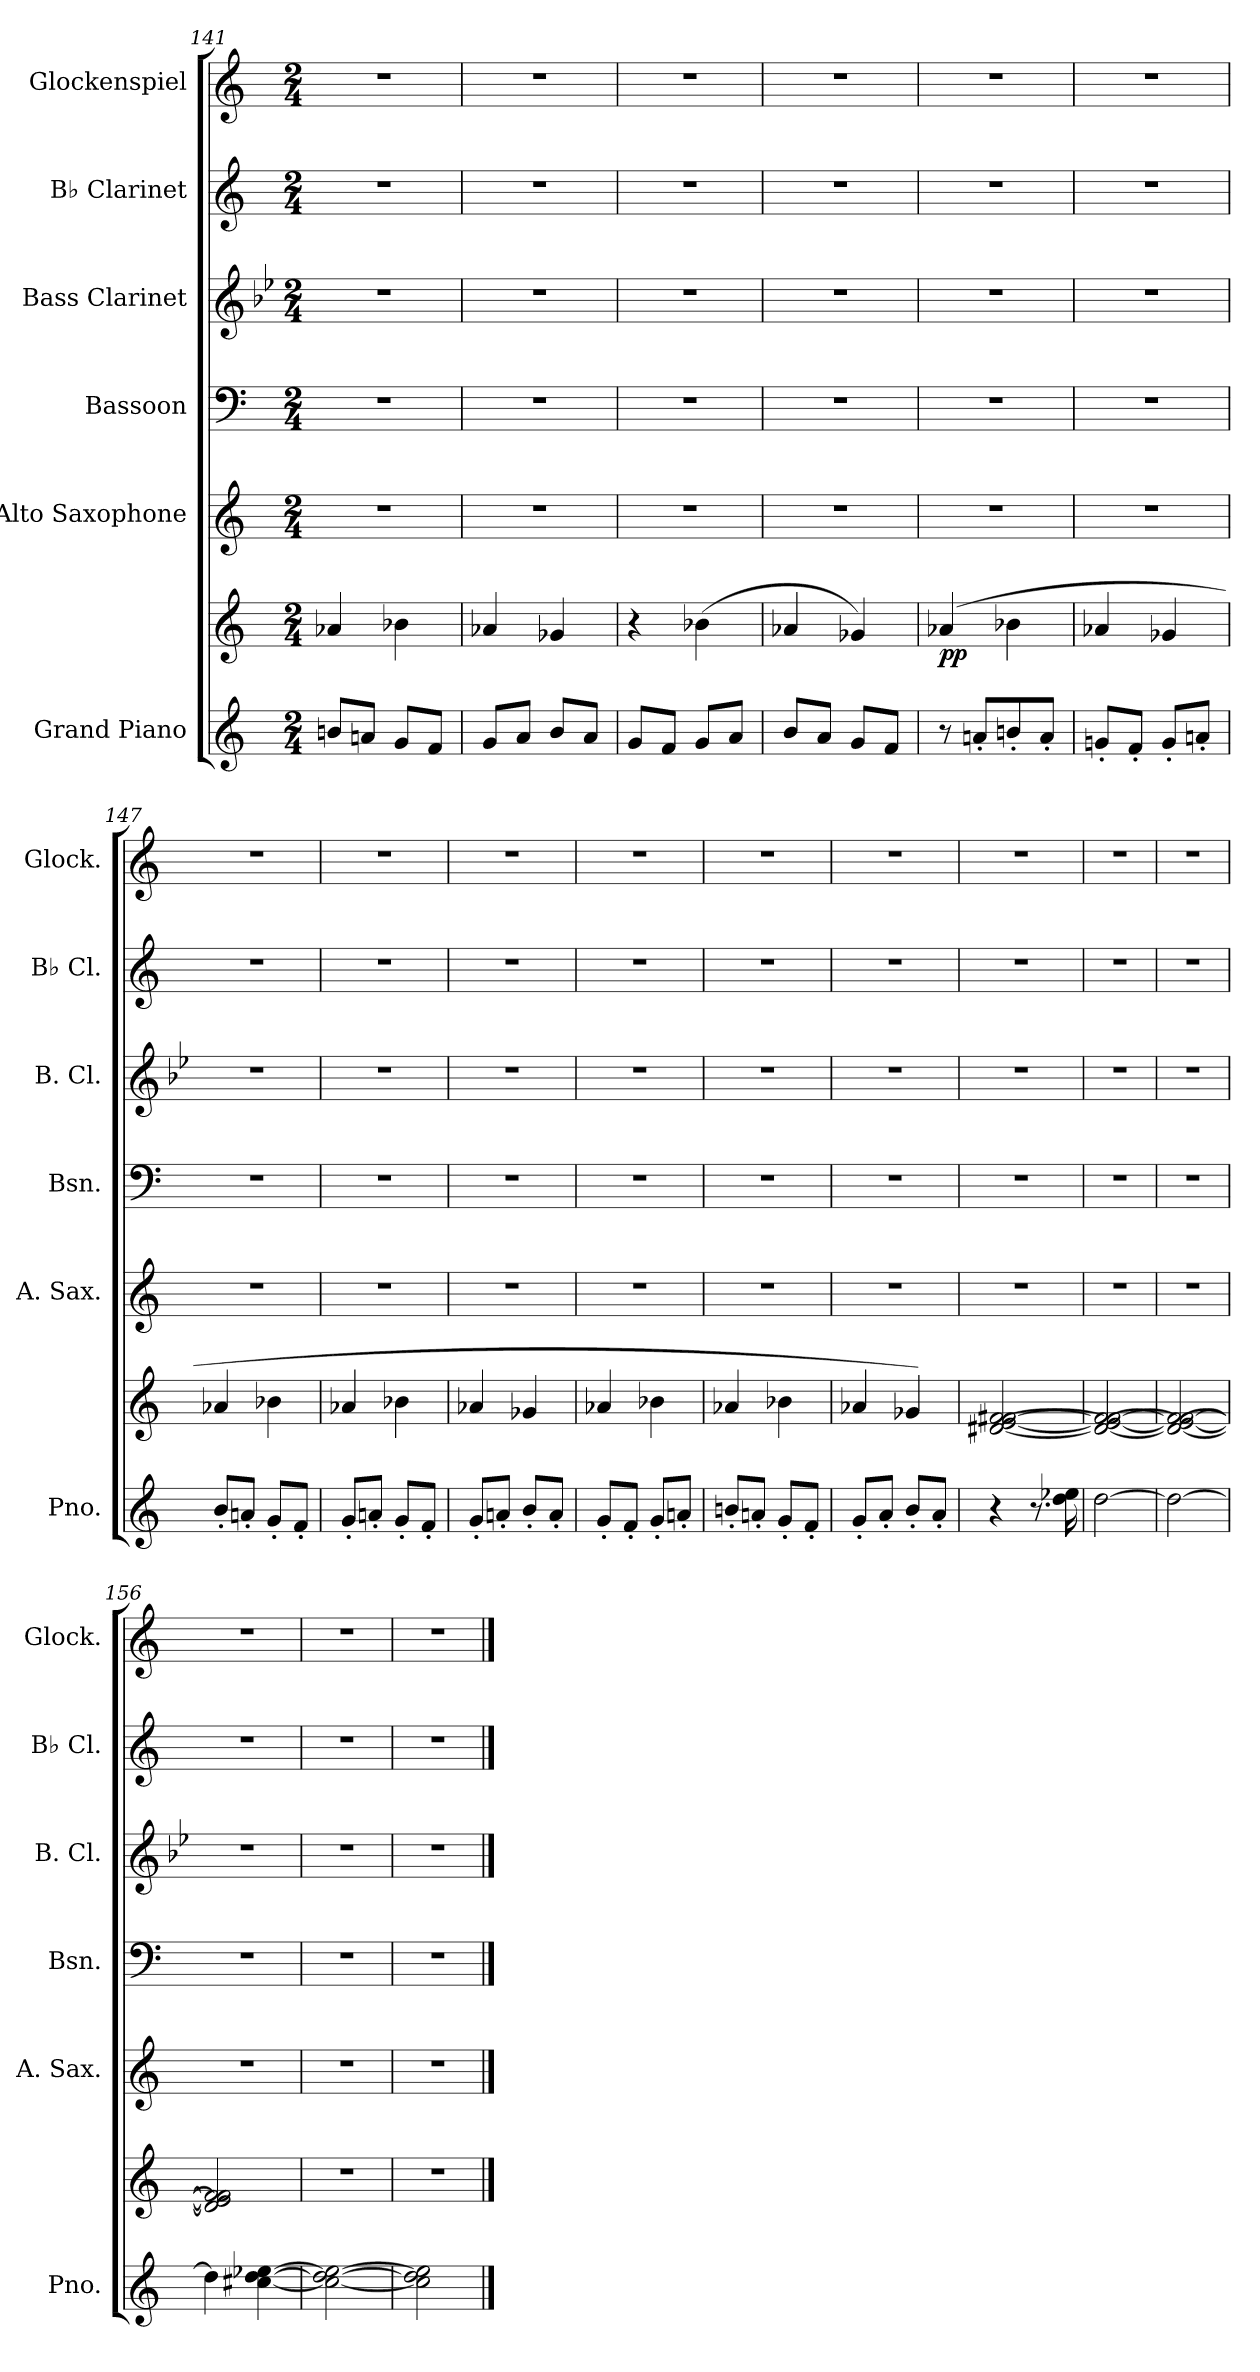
**kern	**kern	**dynam	**kern	**kern	**kern	**kern	**kern
*part6	*part6	*part6	*part5	*part4	*part3	*part2	*part1
*staff7	*staff6	*staff6/7	*staff5	*staff4	*staff3	*staff2	*staff1
*I"Grand Piano	*	*	*I"Alto Saxophone	*I"Bassoon	*I"Bass Clarinet	*I"B♭ Clarinet	*I"Glockenspiel
*I'Pno.	*	*	*I'A. Sax.	*I'Bsn.	*I'B. Cl.	*I'B♭ Cl.	*I'Glock.
*clefG2	*clefG2	*	*clefG2	*clefF4	*clefG2	*clefG2	*clefG2
*	*	*	*ITrd5c9	*	*ITrd8c14	*ITrd1c2	*ITrd-14c-24
*k[]	*k[]	*	*k[b-e-a-]	*k[]	*k[b-e-]	*k[b-e-]	*k[]
*M2/4	*M2/4	*	*M2/4	*M2/4	*M2/4	*M2/4	*M2/4
=141	=141	=141	=141	=141	=141	=141	=141
8bn/L	4a-X/	.	2r	2r	2r	2r	2r
8an/J	.	.	.	.	.	.	.
8g/L	4b-X\	.	.	.	.	.	.
8f/J	.	.	.	.	.	.	.
!!LO:PB:g=z
=142	=142	=142	=142	=142	=142	=142	=142
8g/L	4a-X/	.	2r	2r	2r	2r	2r
8a/J	.	.	.	.	.	.	.
8b/L	4g-X/	.	.	.	.	.	.
8a/J	.	.	.	.	.	.	.
=143	=143	=143	=143	=143	=143	=143	=143
8g/L	4r	.	2r	2r	2r	2r	2r
8f/J	.	.	.	.	.	.	.
8g/L	(>4b-X\	.	.	.	.	.	.
8a/J	.	.	.	.	.	.	.
=144	=144	=144	=144	=144	=144	=144	=144
8b/L	4a-X/	.	2r	2r	2r	2r	2r
8a/J	.	.	.	.	.	.	.
8g/L	4g-X/)	.	.	.	.	.	.
8f/J	.	.	.	.	.	.	.
=145	=145	=145	=145	=145	=145	=145	=145
!	!	!LO:DY:b	!	!	!	!	!
8r	(>4a-X/	pp	2r	2r	2r	2r	2r
8an'/L	.	.	.	.	.	.	.
8bn'/	4b-X\	.	.	.	.	.	.
8a'/J	.	.	.	.	.	.	.
=146	=146	=146	=146	=146	=146	=146	=146
8gn'/L	4a-X/	.	2r	2r	2r	2r	2r
8f'/J	.	.	.	.	.	.	.
8g'/L	4g-X/	.	.	.	.	.	.
8an'/J	.	.	.	.	.	.	.
=147	=147	=147	=147	=147	=147	=147	=147
8b'/L	4a-X/	.	2r	2r	2r	2r	2r
8an'/J	.	.	.	.	.	.	.
8g'/L	4b-X\	.	.	.	.	.	.
8f'/J	.	.	.	.	.	.	.
=148	=148	=148	=148	=148	=148	=148	=148
8g'/L	4a-X/	.	2r	2r	2r	2r	2r
8an'/J	.	.	.	.	.	.	.
8g'/L	4b-X\	.	.	.	.	.	.
8f'/J	.	.	.	.	.	.	.
=149	=149	=149	=149	=149	=149	=149	=149
8g'/L	4a-X/	.	2r	2r	2r	2r	2r
8an'/J	.	.	.	.	.	.	.
8b'/L	4g-X/	.	.	.	.	.	.
8a'/J	.	.	.	.	.	.	.
=150	=150	=150	=150	=150	=150	=150	=150
8g'/L	4a-X/	.	2r	2r	2r	2r	2r
8f'/J	.	.	.	.	.	.	.
8g'/L	4b-X\	.	.	.	.	.	.
8an'/J	.	.	.	.	.	.	.
!!LO:PB:g=z
=151	=151	=151	=151	=151	=151	=151	=151
8bn'/L	4a-X/	.	2r	2r	2r	2r	2r
8an'/J	.	.	.	.	.	.	.
8g'/L	4b-X\	.	.	.	.	.	.
8f'/J	.	.	.	.	.	.	.
=152	=152	=152	=152	=152	=152	=152	=152
8g'/L	4a-X/	.	2r	2r	2r	2r	2r
8a'/J	.	.	.	.	.	.	.
8b'/L	4g-X/)	.	.	.	.	.	.
8a'/J	.	.	.	.	.	.	.
=153	=153	=153	=153	=153	=153	=153	=153
4r	[2d#X/ [2e/ [2f/ [2f#X/	.	2r	2r	2r	2r	2r
8.r	.	.	.	.	.	.	.
16dd\ 16ee-X\	.	.	.	.	.	.	.
=154	=154	=154	=154	=154	=154	=154	=154
[2dd\	2d#/_ 2e/_ 2f/_ 2f#/_	.	2r	2r	2r	2r	2r
=155	=155	=155	=155	=155	=155	=155	=155
2dd\_	2d#/_ 2e/_ 2f/_ 2f#/_	.	2r	2r	2r	2r	2r
=156	=156	=156	=156	=156	=156	=156	=156
4dd\]	2d#/] 2e/] 2f/] 2f#/]	.	2r	2r	2r	2r	2r
[4cc#X\ [4dd\ [4ee-X\	.	.	.	.	.	.	.
=157	=157	=157	=157	=157	=157	=157	=157
2cc#\_ 2dd\_ 2ee-\_	2r	.	2r	2r	2r	2r	2r
=158	=158	=158	=158	=158	=158	=158	=158
2cc#\] 2dd\] 2ee-\]	2r	.	2r	2r	2r	2r	2r
==	==	==	==	==	==	==	==
*-	*-	*-	*-	*-	*-	*-	*-
